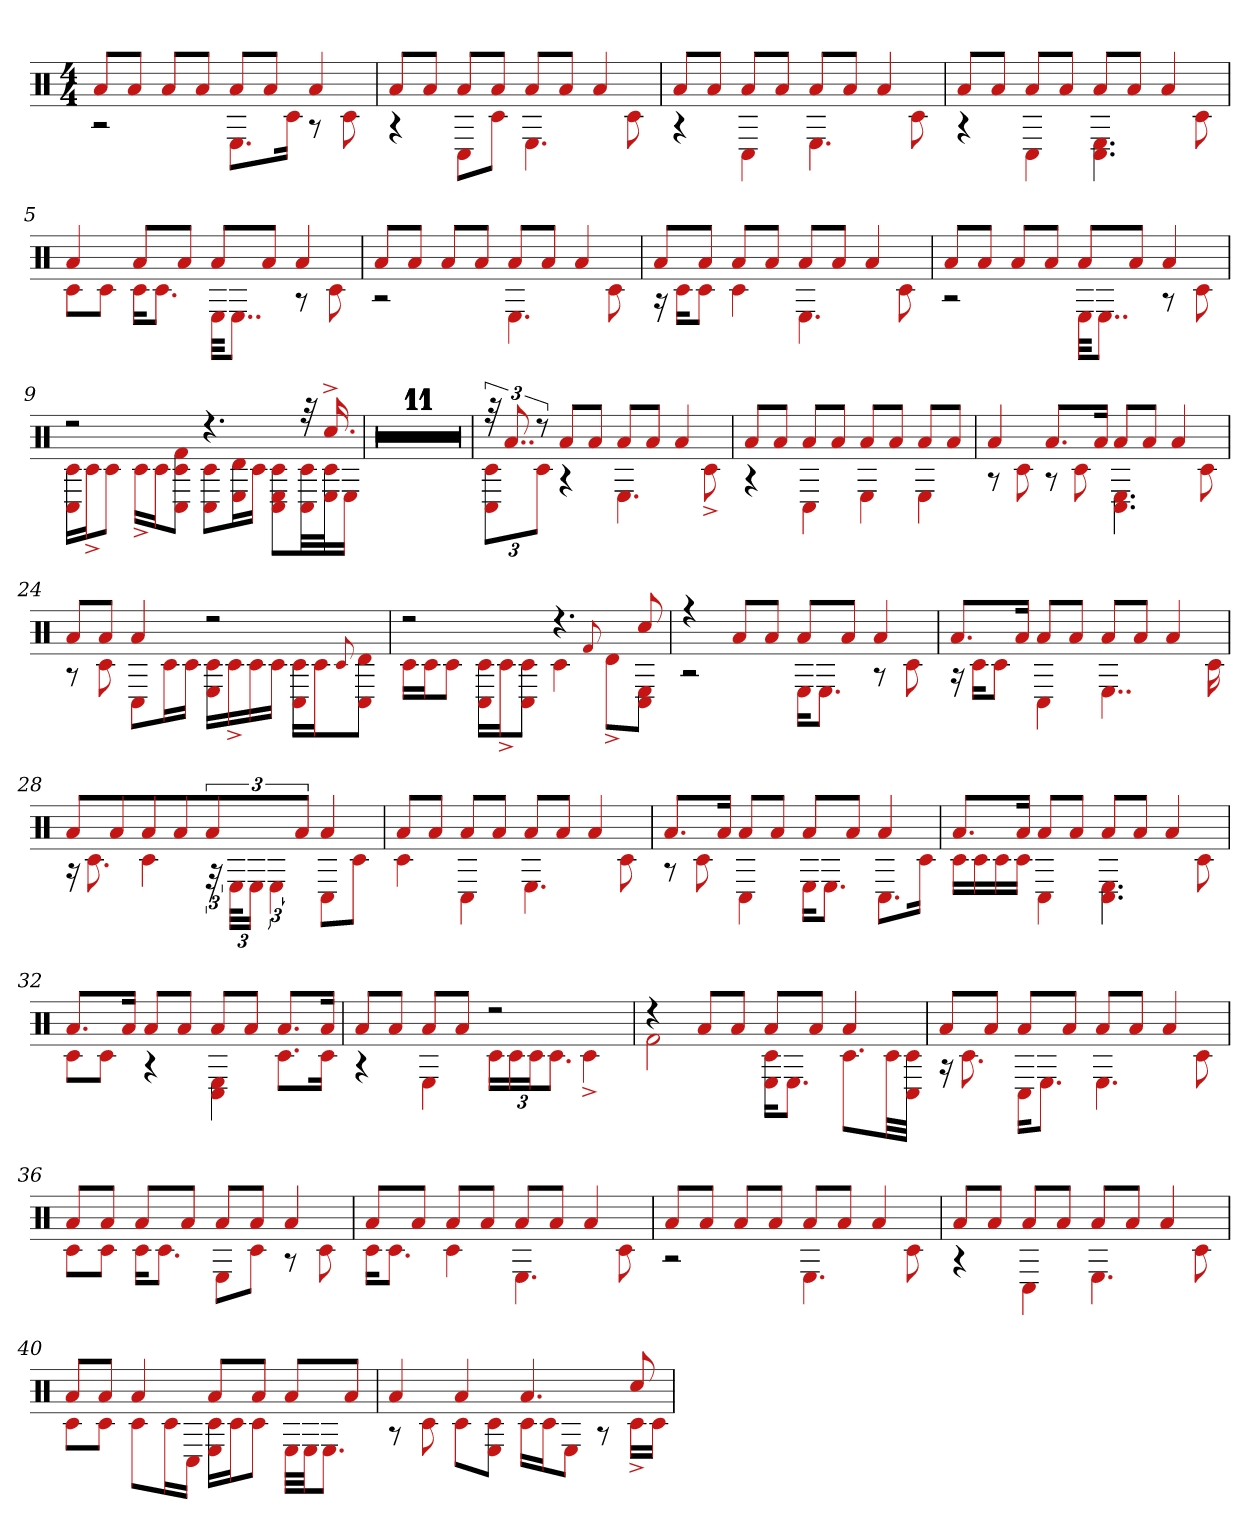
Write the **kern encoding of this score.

**kern
*part1
*staff1
*clefX
*k[]
*M4/4
=1
*^
8aL	2r
8aJ	.
8aL	.
8aJ	.
8aL	8.EL
8aJ	.
.	16c#Jk
4a	8r
.	8c#
=2	=2
8aL	4r
8aJ	.
8aL	8C#L
8aJ	8c#J
8aL	4.E
8aJ	.
4a	.
.	8c#
=3	=3
8aL	4r
8aJ	.
8aL	4C#
8aJ	.
8aL	4.E
8aJ	.
4a	.
.	8c#
=4	=4
8aL	4r
8aJ	.
8aL	4C#
8aJ	.
8aL	4.C# 4.E
8aJ	.
4a	.
.	8c#
=5	=5
4a	8c#L
.	8c#J
8aL	16c#KL
.	8.c#J
8aJ	.
8aL	32EKKL
.	8..EJ
8aJ	.
4a	8r
.	8c#
=6	=6
8aL	2r
8aJ	.
8aL	.
8aJ	.
8aL	4.E
8aJ	.
4a	.
.	8c#
=7	=7
8aL	16r
.	16c#KL
8aJ	8c#J
8aL	4c#
8aJ	.
8aL	4.E
8aJ	.
4a	.
.	8c#
=8	=8
8aL	2r
8aJ	.
8aL	.
8aJ	.
8aL	32EKKL
.	8..EJ
8aJ	.
4a	8r
.	8c#
=9	=9
2r	16c# 16C#LL
.	16c#^J
.	8c#J
.	16c#^LL
.	16c#J
.	8c# 8C# 8f#J
4.r	8c# 8C#L
.	16E 16dL
.	16c#JJ
.	8C# 8c# 8EL
32r	32c# 32C#LL
16.cc#^	32c# 32EJ
.	16EJJ
=10	=10
1r	1r
=11	=11
1r	1r
=12	=12
1r	1r
=13	=13
1r	1r
=14	=14
1r	1r
=15	=15
1r	1r
=16	=16
1r	1r
=17	=17
1r	1r
=18	=18
1r	1r
=19	=19
1r	1r
=20	=20
1r	1r
=21	=21
48r	6C# 6c#
12..a	.
12r	12c#J
8aL	4r
8aJ	.
8aL	4.E
8aJ	.
4a	.
.	8c#^
=22	=22
8aL	4r
8aJ	.
8aL	4C#
8aJ	.
8aL	4E
8aJ	.
8aL	4E
8aJ	.
=23	=23
4a	8r
.	8c#
8.aL	8r
.	8c#
16aJk	.
8aL	4.C# 4.E
8aJ	.
4a	.
.	8c#
=24	=24
8aL	8r
8aJ	8c#
4a	8C#L
.	16c#L
.	16c#JJ
2r	16E 16c#LL
.	16c#^
.	16c#
.	16c#JJ
.	16c# 16C#LL
.	16c#J
.	8qqc#
.	8C# 8dJ
=25	=25
2r	16c#LL
.	16c#J
.	8c#J
.	16c# 16C#LL
.	16c#^J
.	8c# 8C#J
4.r	4c#
.	8qqf#
.	8d^L
8cc#	8C# 8EJ
=26	=26
4r	2r
8aL	.
8aJ	.
8aL	16EKL
.	8.EJ
8aJ	.
4a	8r
.	8c#
=27	=27
8.aL	16r
.	16c#KL
.	8c#J
16aJk	.
8aL	4C#
8aJ	.
8aL	4..E
8aJ	.
4a	.
.	16c#
=28	=28
8aL	16r
.	8.c#
8aJ	.
8aL	4c#
8aJ	.
6a	48r
.	48EKLL
.	24EJJ
.	6E
12aJ	.
4a	8C#L
.	8c#J
=29	=29
8aL	4c#
8aJ	.
8aL	4C#
8aJ	.
8aL	4.E
8aJ	.
4a	.
.	8c#
=30	=30
8.aL	8r
.	8c#
16aJk	.
8aL	4C#
8aJ	.
8aL	16EKL
.	8.EJ
8aJ	.
4a	8.C#L
.	16c#Jk
=31	=31
8.aL	16c#LL
.	16c#
.	16c#
16aJk	16c#JJ
8aL	4C#
8aJ	.
8aL	4.E 4.C#
8aJ	.
4a	.
.	8c#
=32	=32
8.aL	8c#L
.	8c#J
16aJk	.
8aL	4r
8aJ	.
8aL	4C# 4E
8aJ	.
8.aL	8.c#L
16aJk	16c#Jk
=33	=33
8aL	4r
8aJ	.
8aL	4E
8aJ	.
2r	24c#LL
.	24c#
.	24c#J
.	12.c#J
.	4c#^
=34	=34
4r	2f#
8aL	.
8aJ	.
8aL	16c# 16EKL
.	8.EJ
8aJ	.
4a	8.c#L
.	32c#LL
.	32c# 32C#JJJ
=35	=35
8aL	16r
.	8.c#
8aJ	.
8aL	16C#KL
.	8.EJ
8aJ	.
8aL	4.E
8aJ	.
4a	.
.	8c#
=36	=36
8aL	8c#L
8aJ	8c#J
8aL	16c#KL
.	8.c#J
8aJ	.
8aL	8EL
8aJ	8c#J
4a	8r
.	8c#
=37	=37
8aL	16c#KL
.	8.c#J
8aJ	.
8aL	4c#
8aJ	.
8aL	4.E
8aJ	.
4a	.
.	8c#
=38	=38
8aL	2r
8aJ	.
8aL	.
8aJ	.
8aL	4.E
8aJ	.
4a	.
.	8c#
=39	=39
8aL	4r
8aJ	.
8aL	4C#
8aJ	.
8aL	4.E
8aJ	.
4a	.
.	8c#
=40	=40
8aL	8c#L
8aJ	8c#J
4a	8c#L
.	16c#L
.	16C#JJ
8aL	16c# 16ELL
.	16c#J
8aJ	8c#J
8aL	32ELLL
.	32EJJ
.	8.EJ
8aJ	.
=41	=41
4a	8r
.	8c#
4a	8c#L
.	8c# 8EJ
4.a	16c#LL
.	16c#J
.	8EJ
.	8r
8cc#	16c#^LL
.	16c#JJ
*v	*v
=
*-
